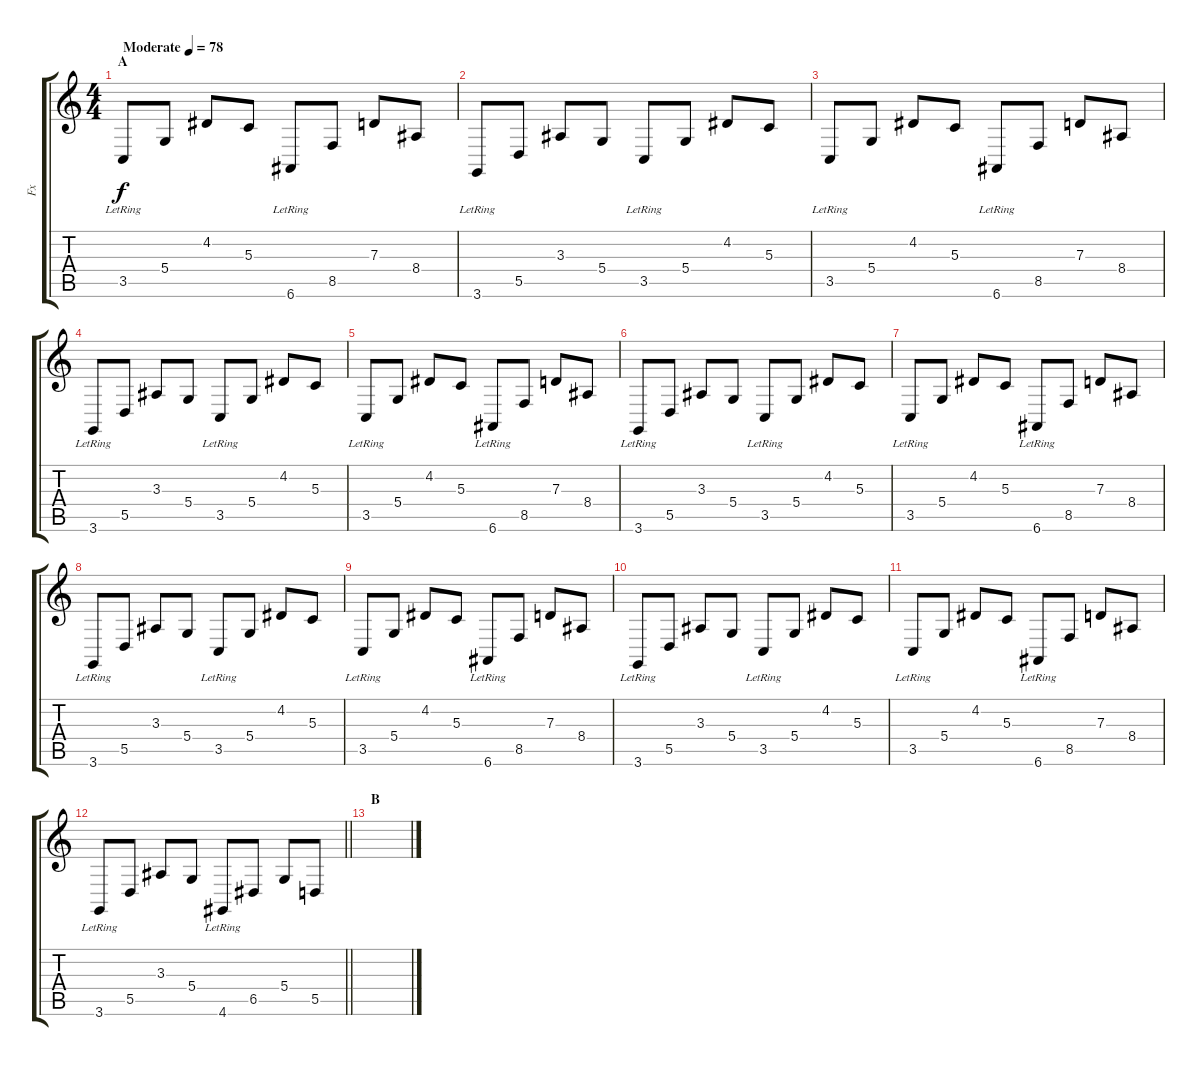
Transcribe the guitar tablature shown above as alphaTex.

\track ("Fx" "Fx") {instrument acousticgrandpiano}
\staff {score tabs}
\tuning (E4 B3 G3 D3 A2 E2) {hide}
\ts (4 4)
\section ("" "A")
\tempo (78 "Moderate")
\clef g2
\ks c
3.5{lr}.8{dy f instrument acousticgrandpiano} 5.4.8 4.2.8 5.3.8 6.6{lr}.8 8.5.8 7.3.8 8.4.8 |
3.6{lr}.8 5.5.8 3.3.8 5.4.8 3.5{lr}.8 5.4.8 4.2.8 5.3.8 |
3.5{lr}.8 5.4.8 4.2.8 5.3.8 6.6{lr}.8 8.5.8 7.3.8 8.4.8 |
3.6{lr}.8 5.5.8 3.3.8 5.4.8 3.5{lr}.8 5.4.8 4.2.8 5.3.8 |
3.5{lr}.8 5.4.8 4.2.8 5.3.8 6.6{lr}.8 8.5.8 7.3.8 8.4.8 |
3.6{lr}.8 5.5.8 3.3.8 5.4.8 3.5{lr}.8 5.4.8 4.2.8 5.3.8 |
3.5{lr}.8 5.4.8 4.2.8 5.3.8 6.6{lr}.8 8.5.8 7.3.8 8.4.8 |
3.6{lr}.8 5.5.8 3.3.8 5.4.8 3.5{lr}.8 5.4.8 4.2.8 5.3.8 |
3.5{lr}.8 5.4.8 4.2.8 5.3.8 6.6{lr}.8 8.5.8 7.3.8 8.4.8 |
3.6{lr}.8 5.5.8 3.3.8 5.4.8 3.5{lr}.8 5.4.8 4.2.8 5.3.8 |
3.5{lr}.8 5.4.8 4.2.8 5.3.8 6.6{lr}.8 8.5.8 7.3.8 8.4.8 |
\barLineRight lightlight
3.6{lr}.8 5.5.8 3.3.8 5.4.8 4.6{lr}.8 6.5.8 5.4.8 5.5.8 |
\section ("" "B")
